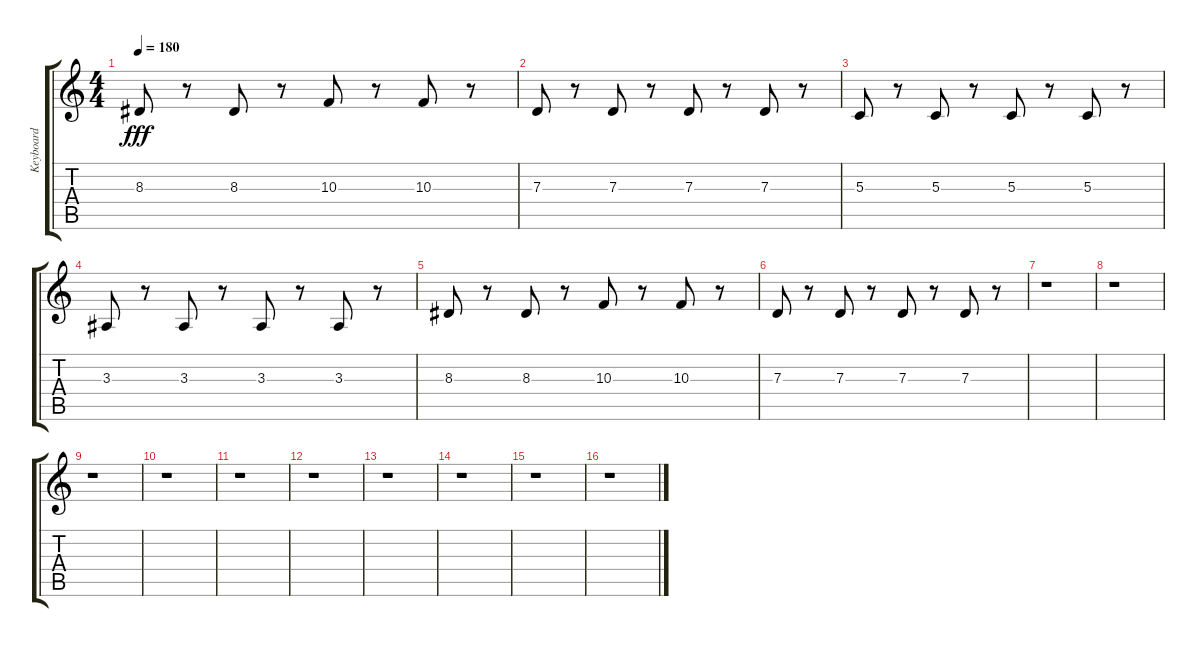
\track ("Keyboard" "Keyboard") {instrument altosax}
\staff {score tabs}
\tuning (E4 B3 G3 D3 A2 E2) {hide}
\ts (4 4)
\tempo 180
\clef g2
\ks c
8.3.8{dy fff} r.8 8.3.8 r.8 10.3.8 r.8 10.3.8 r.8 |
7.3.8 r.8 7.3.8 r.8 7.3.8 r.8 7.3.8 r.8 |
5.3.8 r.8 5.3.8 r.8 5.3.8 r.8 5.3.8 r.8 |
3.3.8 r.8 3.3.8 r.8 3.3.8 r.8 3.3.8 r.8 |
8.3.8 r.8 8.3.8 r.8 10.3.8 r.8 10.3.8 r.8 |
7.3.8 r.8 7.3.8 r.8 7.3.8 r.8 7.3.8 r.8 |
r.1 |
r.1 |
r.1 |
r.1 |
r.1 |
r.1 |
r.1 |
r.1 |
r.1 |
r.1
